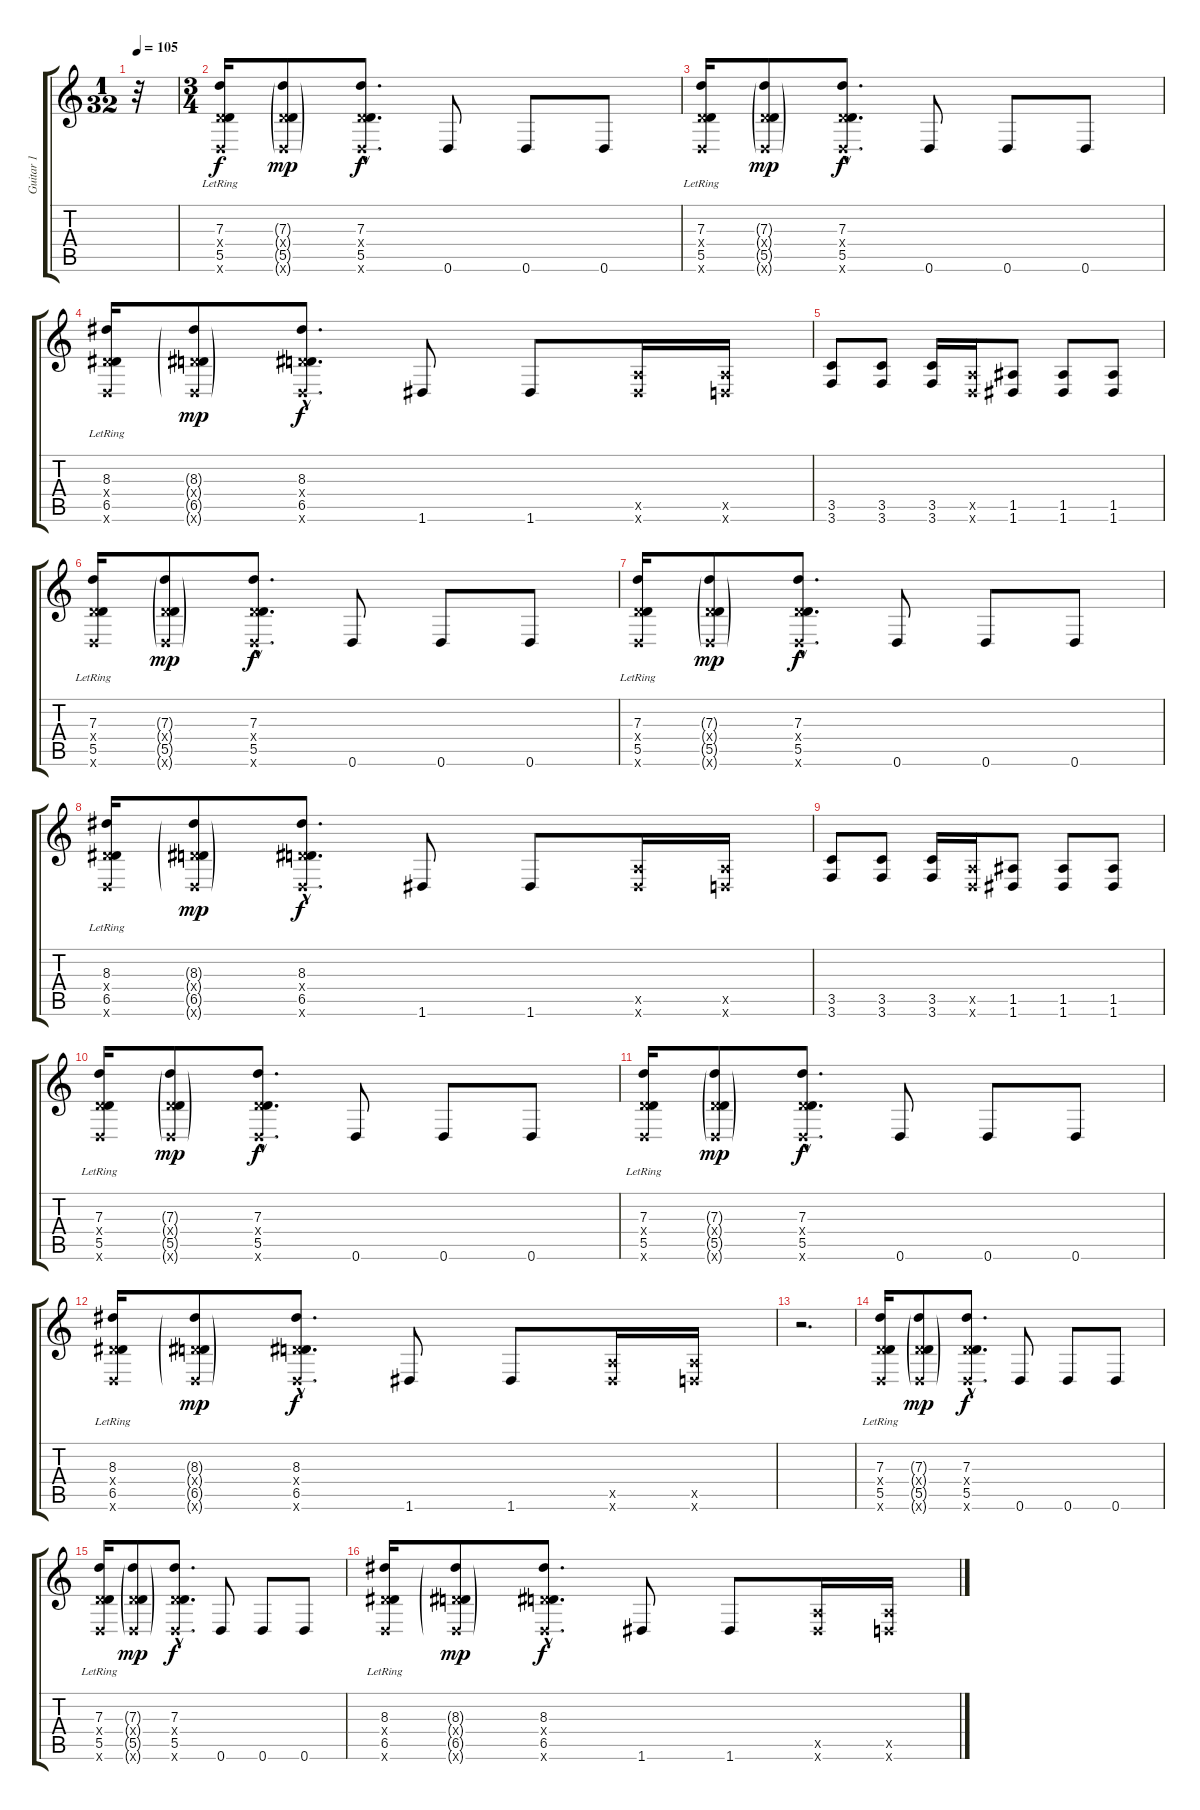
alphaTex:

\track ("Guitar 1" "Guitar 1") {instrument distortionguitar}
\staff {score tabs}
\tuning (E4 B3 G3 D3 A2 D2) {hide}
\ts (1 32)
\tempo 105
\clef g2
\ks c
r.32{dy f instrument distortionguitar} |
\ts (3 4)
(7.3{lr} 0.4{x} 5.5{lr} 0.6{x}).16 (7.3{g} 0.4{g x} 5.5{g} 0.6{g x}).8{dy mp} (7.3{hac} 0.4{hac x} 5.5{hac} 0.6{hac x}).8{d dy f} 0.6.8 0.6.8 0.6.8 |
(7.3{lr} 0.4{x} 5.5{lr} 0.6{x}).16 (7.3{g} 0.4{g x} 5.5{g} 0.6{g x}).8{dy mp} (7.3{hac} 0.4{hac x} 5.5{hac} 0.6{hac x}).8{d dy f} 0.6.8 0.6.8 0.6.8 |
(8.3{lr} 0.4{x} 6.5{lr} 0.6{x}).16 (8.3{g} 0.4{g x} 6.5{g} 0.6{g x}).8{dy mp} (8.3{hac} 0.4{hac x} 6.5{hac} 0.6{hac x}).8{d dy f} 1.6.8 1.6.8 (0.5{x} 1.6{x}).16 (0.5{x} 0.6{x}).16 |
(3.5 3.6).8 (3.5 3.6).8 (3.5 3.6).16 (0.5{x} 0.6{x}).16 (1.5 1.6).8 (1.5 1.6).8 (1.5 1.6).8 |
(7.3{lr} 0.4{x} 5.5{lr} 0.6{x}).16 (7.3{g} 0.4{g x} 5.5{g} 0.6{g x}).8{dy mp} (7.3{hac} 0.4{hac x} 5.5{hac} 0.6{hac x}).8{d dy f} 0.6.8 0.6.8 0.6.8 |
(7.3{lr} 0.4{x} 5.5{lr} 0.6{x}).16 (7.3{g} 0.4{g x} 5.5{g} 0.6{g x}).8{dy mp} (7.3{hac} 0.4{hac x} 5.5{hac} 0.6{hac x}).8{d dy f} 0.6.8 0.6.8 0.6.8 |
(8.3{lr} 0.4{x} 6.5{lr} 0.6{x}).16 (8.3{g} 0.4{g x} 6.5{g} 0.6{g x}).8{dy mp} (8.3{hac} 0.4{hac x} 6.5{hac} 0.6{hac x}).8{d dy f} 1.6.8 1.6.8 (0.5{x} 1.6{x}).16 (0.5{x} 0.6{x}).16 |
(3.5 3.6).8 (3.5 3.6).8 (3.5 3.6).16 (0.5{x} 0.6{x}).16 (1.5 1.6).8 (1.5 1.6).8 (1.5 1.6).8 |
(7.3{lr} 0.4{x} 5.5{lr} 0.6{x}).16 (7.3{g} 0.4{g x} 5.5{g} 0.6{g x}).8{dy mp} (7.3{hac} 0.4{hac x} 5.5{hac} 0.6{hac x}).8{d dy f} 0.6.8 0.6.8 0.6.8 |
(7.3{lr} 0.4{x} 5.5{lr} 0.6{x}).16 (7.3{g} 0.4{g x} 5.5{g} 0.6{g x}).8{dy mp} (7.3{hac} 0.4{hac x} 5.5{hac} 0.6{hac x}).8{d dy f} 0.6.8 0.6.8 0.6.8 |
(8.3{lr} 0.4{x} 6.5{lr} 0.6{x}).16 (8.3{g} 0.4{g x} 6.5{g} 0.6{g x}).8{dy mp} (8.3{hac} 0.4{hac x} 6.5{hac} 0.6{hac x}).8{d dy f} 1.6.8 1.6.8 (0.5{x} 1.6{x}).16 (0.5{x} 0.6{x}).16 |
r.2{d} |
(7.3{lr} 0.4{x} 5.5{lr} 0.6{x}).16 (7.3{g} 0.4{g x} 5.5{g} 0.6{g x}).8{dy mp} (7.3{hac} 0.4{hac x} 5.5{hac} 0.6{hac x}).8{d dy f} 0.6.8 0.6.8 0.6.8 |
(7.3{lr} 0.4{x} 5.5{lr} 0.6{x}).16 (7.3{g} 0.4{g x} 5.5{g} 0.6{g x}).8{dy mp} (7.3{hac} 0.4{hac x} 5.5{hac} 0.6{hac x}).8{d dy f} 0.6.8 0.6.8 0.6.8 |
(8.3{lr} 0.4{x} 6.5{lr} 0.6{x}).16 (8.3{g} 0.4{g x} 6.5{g} 0.6{g x}).8{dy mp} (8.3{hac} 0.4{hac x} 6.5{hac} 0.6{hac x}).8{d dy f} 1.6.8 1.6.8 (0.5{x} 1.6{x}).16 (0.5{x} 0.6{x}).16
